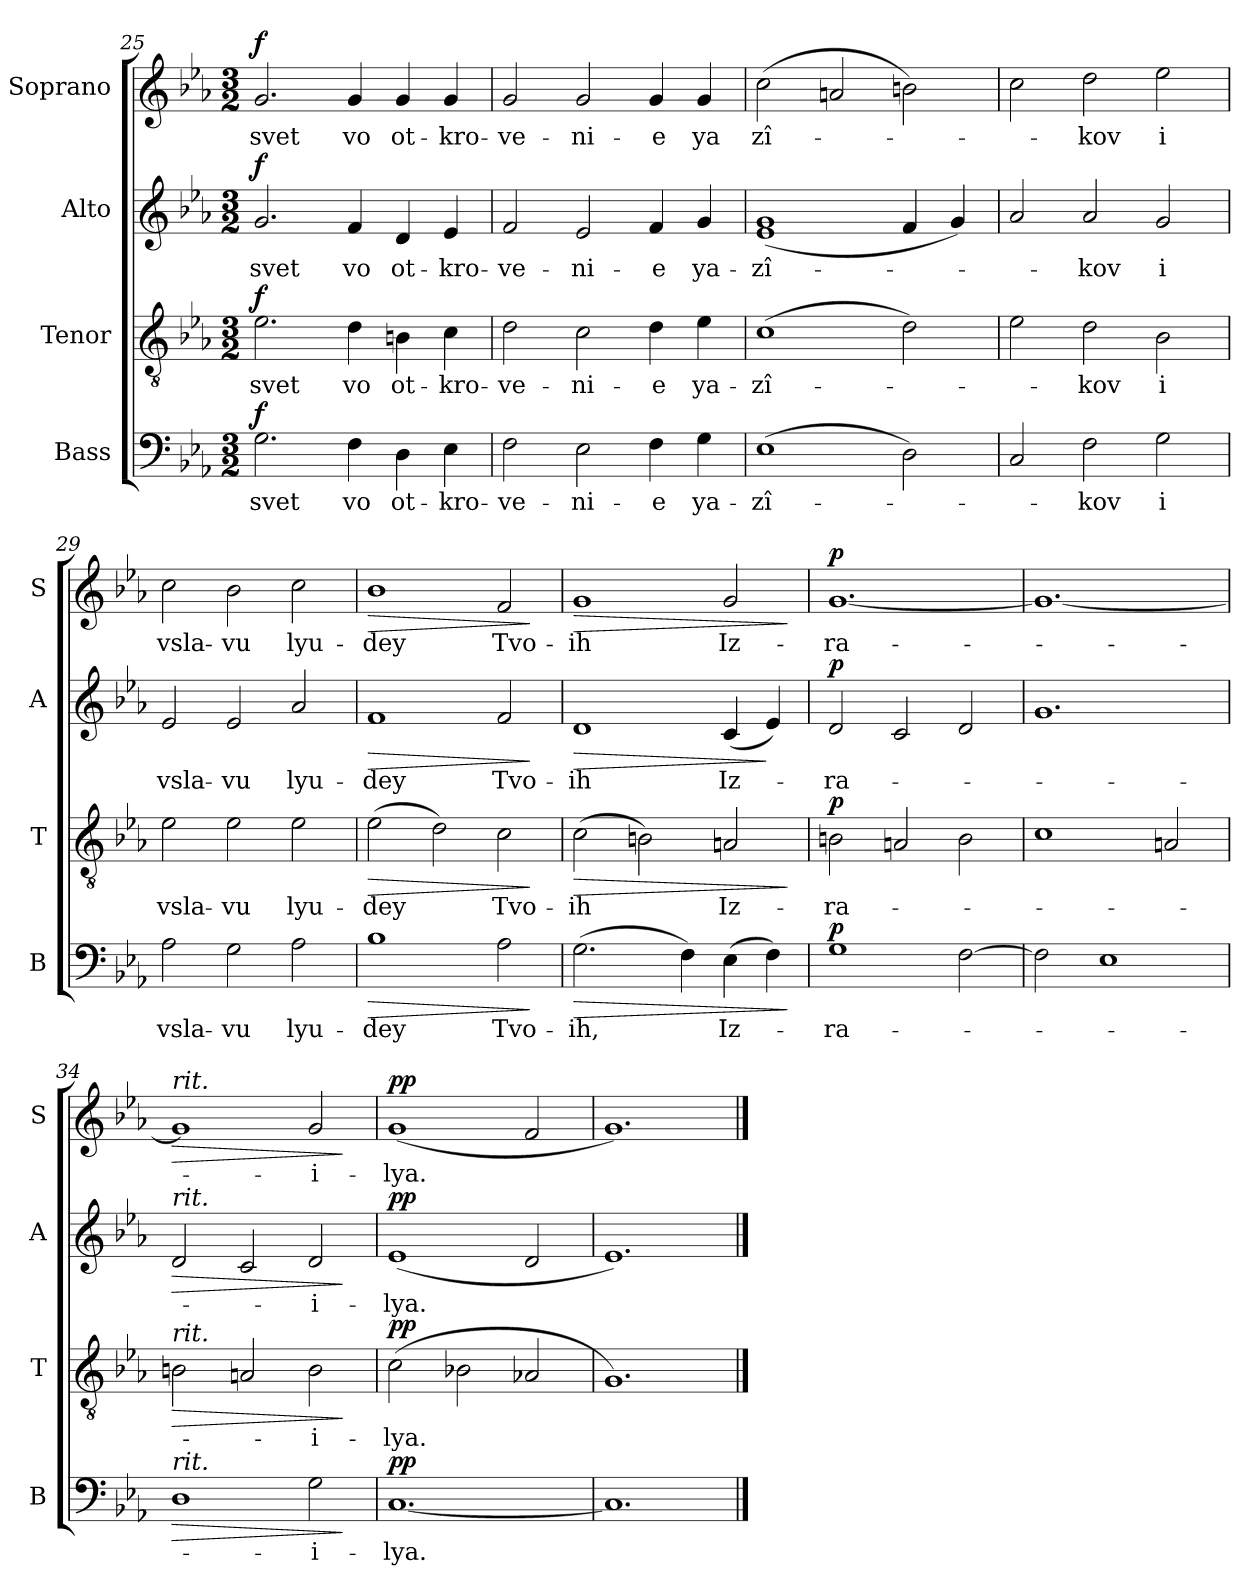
**kern	**text	**dynam	**kern	**text	**dynam	**kern	**text	**dynam	**kern	**text	**dynam
*part4	*part4	*part4	*part3	*part3	*part3	*part2	*part2	*part2	*part1	*part1	*part1
*staff4	*staff4	*staff4	*staff3	*staff3	*staff3	*staff2	*staff2	*staff2	*staff1	*staff1	*staff1
*I"Bass	*	*	*I"Tenor	*	*	*I"Alto	*	*	*I"Soprano	*	*
*I'B	*	*	*I'T	*	*	*I'A	*	*	*I'S	*	*
*clefF4	*	*	*clefGv2	*	*	*clefG2	*	*	*clefG2	*	*
*k[b-e-a-]	*	*	*k[b-e-a-]	*	*	*k[b-e-a-]	*	*	*k[b-e-a-]	*	*
*c:	*	*	*c:	*	*	*c:	*	*	*c:	*	*
*M3/2	*	*	*M3/2	*	*	*M3/2	*	*	*M3/2	*	*
=25	=25	=25	=25	=25	=25	=25	=25	=25	=25	=25	=25
!	!	!LO:DY:a	!	!	!LO:DY:a	!	!	!LO:DY:a	!	!	!LO:DY:a
2.G\	svet	f	2.e-\	svet	f	2.g/	svet	f	2.g/	svet	f
4F\	vo	.	4d\	vo	.	4f/	vo	.	4g/	vo	.
4D\	ot-	.	4Bn\	ot-	.	4d/	ot-	.	4g/	ot-	.
4E-\	-kro-	.	4c\	-kro-	.	4e-/	-kro-	.	4g/	-kro-	.
=26	=26	=26	=26	=26	=26	=26	=26	=26	=26	=26	=26
2F\	-ve-	.	2d\	-ve-	.	2f/	-ve-	.	2g/	-ve-	.
2E-\	-ni-	.	2c\	-ni-	.	2e-/	-ni-	.	2g/	-ni-	.
4F\	-e	.	4d\	-e	.	4f/	-e	.	4g/	-e	.
4G\	ya-	.	4e-\	ya-	.	4g/	ya-	.	4g/	ya	.
=27	=27	=27	=27	=27	=27	=27	=27	=27	=27	=27	=27
(1E-	-zî-	.	(1c	-zî-	.	(1e- 1g	-zî-	.	(2cc\	zî-	.
.	.	.	.	.	.	.	.	.	2an/	.	.
2D\)	.	.	2d\)	.	.	4f/	.	.	2bn\)	.	.
.	.	.	.	.	.	4g/)	.	.	.	.	.
!!LO:LB:g=z
=28	=28	=28	=28	=28	=28	=28	=28	=28	=28	=28	=28
2C/	.	.	2e-\	.	.	2a-/	.	.	2cc\	.	.
2F\	-kov	.	2d\	-kov	.	2a-/	-kov	.	2dd\	-kov	.
2G\	i	.	2B-\	i	.	2g/	i	.	2ee-\	i	.
=29	=29	=29	=29	=29	=29	=29	=29	=29	=29	=29	=29
2A-\	vsla-	.	2e-\	vsla-	.	2e-/	vsla-	.	2cc\	vsla-	.
2G\	-vu	.	2e-\	-vu	.	2e-/	-vu	.	2b-\	-vu	.
2A-\	lyu-	.	2e-\	lyu-	.	2a-/	lyu-	.	2cc\	lyu-	.
=30	=30	=30	=30	=30	=30	=30	=30	=30	=30	=30	=30
!	!	!LO:HP:b	!	!	!LO:HP:b	!	!	!LO:HP:b	!	!	!LO:HP:b
1B-	-dey	>	(2e-\	-dey	>	1f	-dey	>	1b-	-dey	>
.	.	.	2d\)	.	.	.	.	.	.	.	.
2A-\	Tvo-	.	2c\	Tvo-	.	2f/	Tvo-	.	2f/	Tvo-	.
.	.	]	.	.	]	.	.	]	.	.	]
=31	=31	=31	=31	=31	=31	=31	=31	=31	=31	=31	=31
!	!	!LO:HP:b	!	!	!LO:HP:b	!	!	!LO:HP:b	!	!	!LO:HP:b
(2.G\	-ih,	>	(2c\	-ih	>	1d	-ih	>	1g	-ih	>
.	.	.	2Bn\)	.	.	.	.	.	.	.	.
4F\)	.	.	.	.	.	.	.	.	.	.	.
(4E-\	Iz-	.	2An/	Iz-	.	(4c/	Iz-	.	2g/	Iz-	.
4F\)	.	.	.	.	.	4e-/)	.	]	.	.	.
.	.	]	.	.	]	.	.	.	.	.	]
!!LO:PB:g=z
=32	=32	=32	=32	=32	=32	=32	=32	=32	=32	=32	=32
!	!	!LO:DY:a	!	!	!LO:DY:a	!	!	!LO:DY:a	!	!	!LO:DY:a
1G	-ra-	p	2Bn\	-ra-	p	2d/	-ra-	p	[1.g	-ra-	p
.	.	.	2An/	.	.	2c/	.	.	.	.	.
[2F\	.	.	2B\	.	.	2d/	.	.	.	.	.
=33	=33	=33	=33	=33	=33	=33	=33	=33	=33	=33	=33
2F\]	.	.	1c	.	.	1.g	.	.	1.g_	.	.
1E-	.	.	.	.	.	.	.	.	.	.	.
.	.	.	2An/	.	.	.	.	.	.	.	.
=34	=34	=34	=34	=34	=34	=34	=34	=34	=34	=34	=34
!	!	!	!	!	!	!	!	!	!LO:TX:a:i:t=rit.	!	!
!	!	!	!	!	!	!LO:TX:a:i:t=rit.	!	!	!	!	!
!	!	!	!LO:TX:a:i:t=rit.	!	!	!	!	!	!	!	!
!LO:TX:a:i:t=rit.	!	!	!	!	!	!	!	!	!	!	!
!	!	!LO:HP:b	!	!	!LO:HP:b	!	!	!LO:HP:b	!	!	!LO:HP:b
1D	.	>	2Bn\	.	>	2d/	.	>	1g]	.	>
.	.	.	2An/	.	.	2c/	.	.	.	.	.
2G\	-i-	.	2B\	-i-	.	2d/	-i-	.	2g/	-i-	.
.	.	]	.	.	]	.	.	]	.	.	]
=35	=35	=35	=35	=35	=35	=35	=35	=35	=35	=35	=35
!	!	!LO:DY:a	!	!	!LO:DY:a	!	!	!LO:DY:a	!	!	!LO:DY:a
[1.C	-lya.	pp	(2c\	-lya.	pp	(1e-	-lya.	pp	(1g	-lya.	pp
.	.	.	2B-X\	.	.	.	.	.	.	.	.
.	.	.	2A-X/	.	.	2d/	.	.	2f/	.	.
=36	=36	=36	=36	=36	=36	=36	=36	=36	=36	=36	=36
1.C]	.	.	1.G)	.	.	1.e-)	.	.	1.g)	.	.
==	==	==	==	==	==	==	==	==	==	==	==
*-	*-	*-	*-	*-	*-	*-	*-	*-	*-	*-	*-
